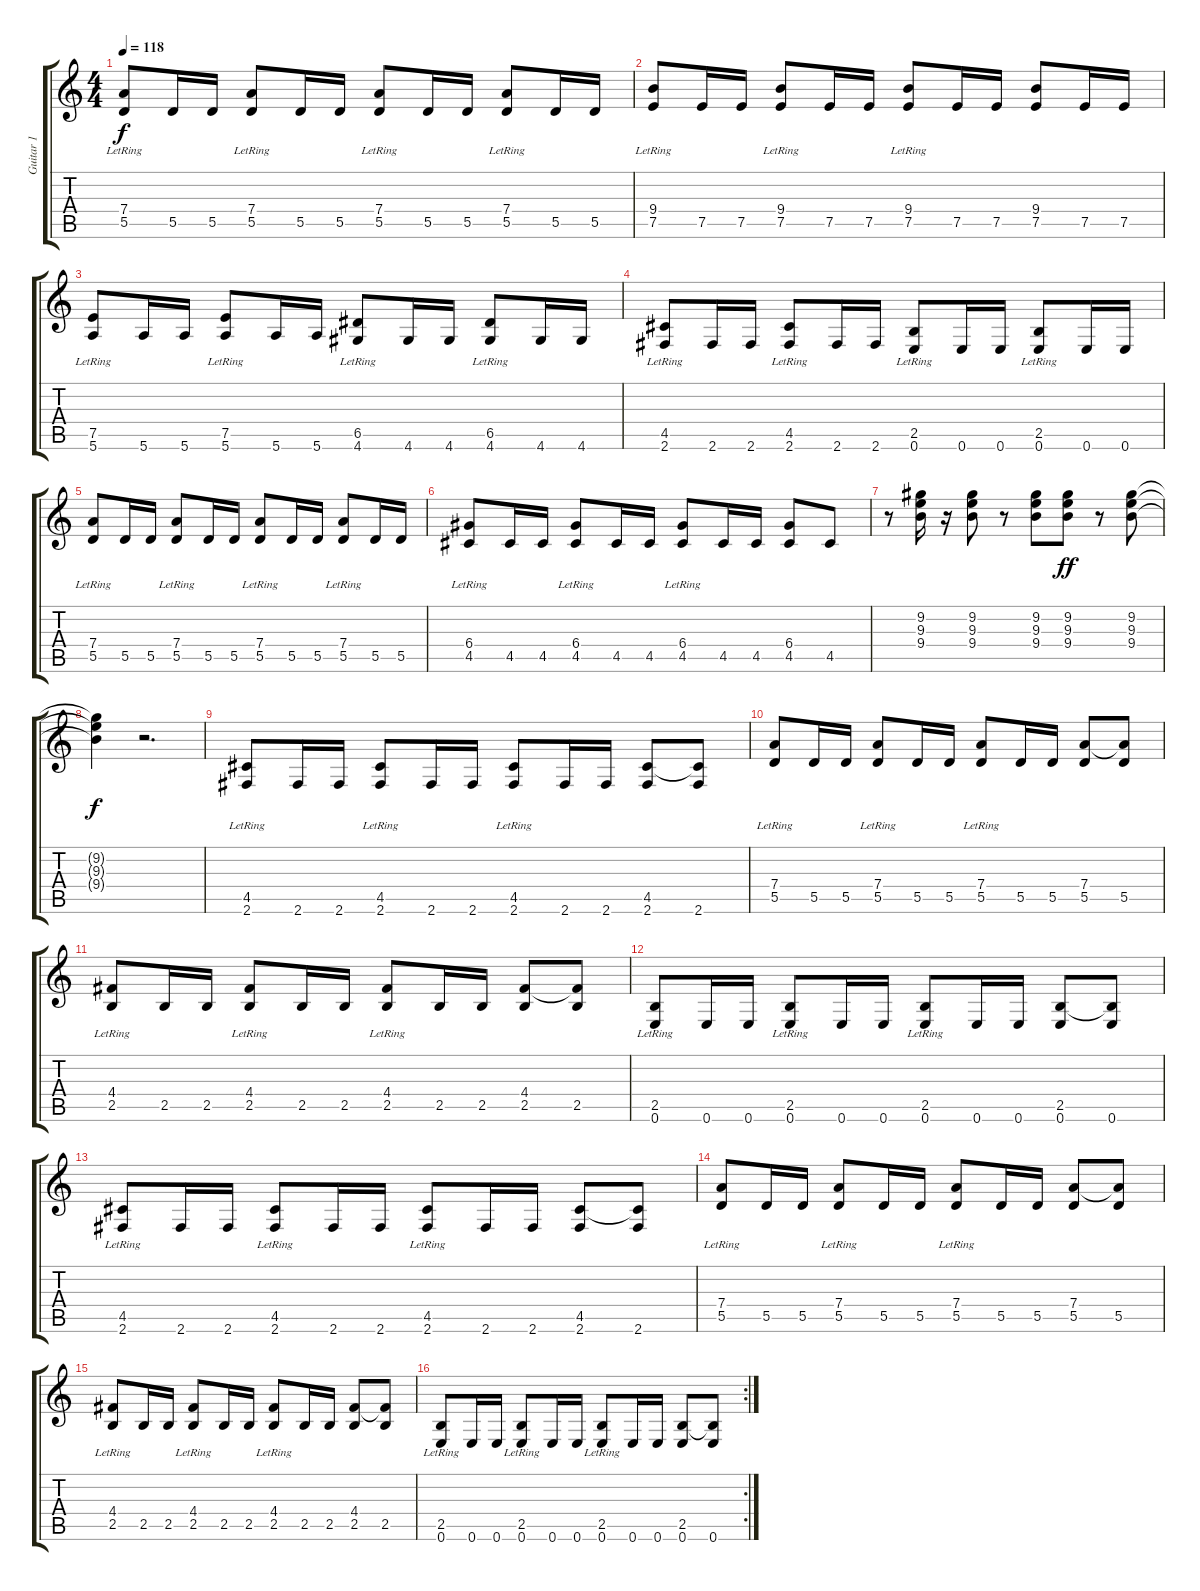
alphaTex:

\track ("Guitar 1" "Guitar 1") {instrument distortionguitar}
\staff {score tabs}
\tuning (E4 B3 G3 D3 A2 E2) {hide}
\ts (4 4)
\tempo 118
\clef g2
\ks c
(7.4{lr} 5.5).8{dy f} 5.5.16 5.5.16 (7.4{lr} 5.5).8 5.5.16 5.5.16 (7.4{lr} 5.5).8 5.5.16 5.5.16 (7.4{lr} 5.5).8 5.5.16 5.5.16 |
(9.4{lr} 7.5).8 7.5.16 7.5.16 (9.4{lr} 7.5).8 7.5.16 7.5.16 (9.4{lr} 7.5).8 7.5.16 7.5.16 (9.4 7.5).8 7.5.16 7.5.16 |
(7.5{lr} 5.6).8 5.6.16 5.6.16 (7.5{lr} 5.6).8 5.6.16 5.6.16 (6.5{lr} 4.6).8 4.6.16 4.6.16 (6.5{lr} 4.6).8 4.6.16 4.6.16 |
(4.5{lr} 2.6).8 2.6.16 2.6.16 (4.5{lr} 2.6).8 2.6.16 2.6.16 (2.5{lr} 0.6).8 0.6.16 0.6.16 (2.5{lr} 0.6).8 0.6.16 0.6.16 |
(7.4{lr} 5.5).8 5.5.16 5.5.16 (7.4{lr} 5.5).8 5.5.16 5.5.16 (7.4{lr} 5.5).8 5.5.16 5.5.16 (7.4{lr} 5.5).8 5.5.16 5.5.16 |
(6.4{lr} 4.5).8 4.5.16 4.5.16 (6.4{lr} 4.5).8 4.5.16 4.5.16 (6.4{lr} 4.5).8 4.5.16 4.5.16 (6.4 4.5).8 4.5.8 |
r.8 (9.2 9.3 9.4).16 r.16 (9.2 9.3 9.4).8 r.8 (9.2 9.3 9.4).8 (9.2 9.3 9.4).8{dy ff} r.8 (9.2 9.3 9.4).8 |
(9.2{t} 9.3{t} 9.4{t}).4{dy f} r.2{d} |
(4.5{lr} 2.6).8 2.6.16 2.6.16 (4.5{lr} 2.6).8 2.6.16 2.6.16 (4.5{lr} 2.6).8 2.6.16 2.6.16 (4.5 2.6).8 (4.5{t} 2.6).8 |
(7.4{lr} 5.5).8 5.5.16 5.5.16 (7.4{lr} 5.5).8 5.5.16 5.5.16 (7.4{lr} 5.5).8 5.5.16 5.5.16 (7.4 5.5).8 (7.4{t} 5.5).8 |
(4.4{lr} 2.5).8 2.5.16 2.5.16 (4.4{lr} 2.5).8 2.5.16 2.5.16 (4.4{lr} 2.5).8 2.5.16 2.5.16 (4.4 2.5).8 (4.4{t} 2.5).8 |
(2.5{lr} 0.6).8 0.6.16 0.6.16 (2.5{lr} 0.6).8 0.6.16 0.6.16 (2.5{lr} 0.6).8 0.6.16 0.6.16 (2.5 0.6).8 (2.5{t} 0.6).8 |
(4.5{lr} 2.6).8 2.6.16 2.6.16 (4.5{lr} 2.6).8 2.6.16 2.6.16 (4.5{lr} 2.6).8 2.6.16 2.6.16 (4.5 2.6).8 (4.5{t} 2.6).8 |
(7.4{lr} 5.5).8 5.5.16 5.5.16 (7.4{lr} 5.5).8 5.5.16 5.5.16 (7.4{lr} 5.5).8 5.5.16 5.5.16 (7.4 5.5).8 (7.4{t} 5.5).8 |
(4.4{lr} 2.5).8 2.5.16 2.5.16 (4.4{lr} 2.5).8 2.5.16 2.5.16 (4.4{lr} 2.5).8 2.5.16 2.5.16 (4.4 2.5).8 (4.4{t} 2.5).8 |
\rc 2
(2.5{lr} 0.6).8 0.6.16 0.6.16 (2.5{lr} 0.6).8 0.6.16 0.6.16 (2.5{lr} 0.6).8 0.6.16 0.6.16 (2.5 0.6).8 (2.5{t} 0.6).8
